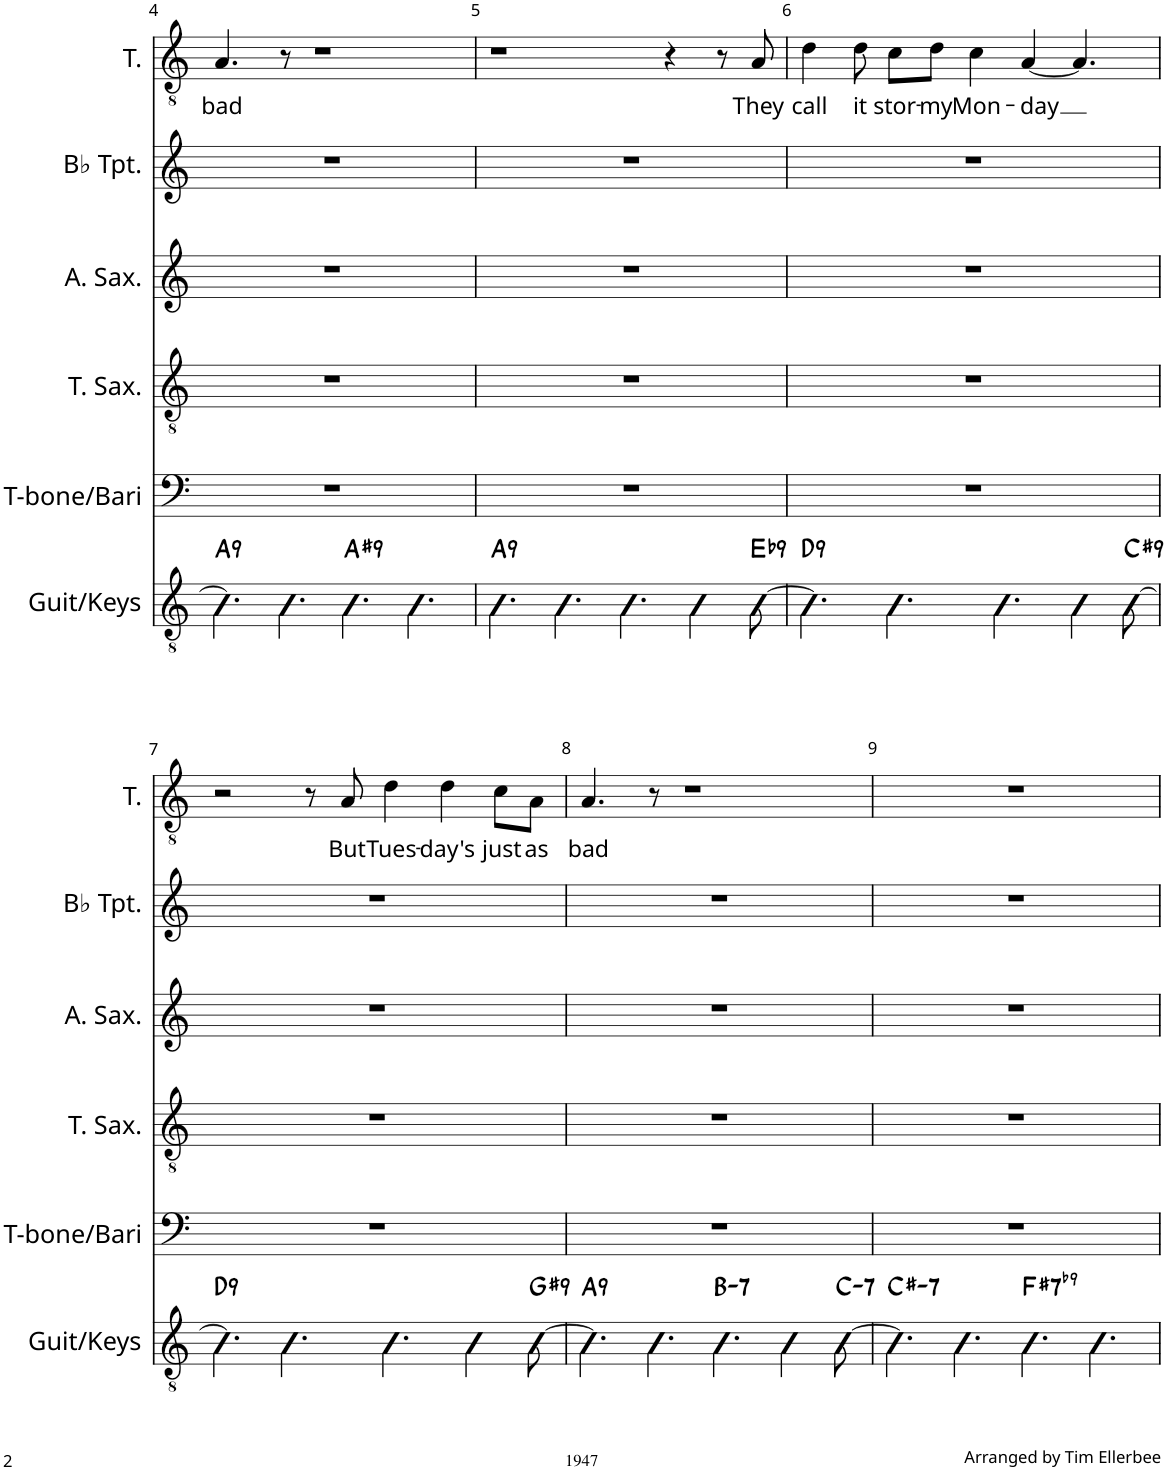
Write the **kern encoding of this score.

**kern	**harte	**kern	**kern	**kern	**kern	**kern	**text
*part6	*part6	*part5	*part4	*part3	*part2	*part1	*part1
*staff6	*	*staff5	*staff4	*staff3	*staff2	*staff1	*staff1
*I"Guit/Keys	*	*I"T-bone/Bari	*I"Tenor Saxophone	*I"Alto Saxophone	*I"Bb Trumpet	*I"Tenor	*
*I'Guit/Keys	*	*I'T-bone/Bari	*I'T. Sax.	*I'A. Sax.	*I'Bb Tpt.	*I'T.	*
!!LO:PB:g=z
*clefGv2	*	*clefF4	*clefGv2	*clefG2	*clefG2	*clefGv2	*
*	*	*ITrd12c21	*ITrd8c14	*ITrd5c9	*ITrd1c2	*ITrd1c2	*
*k[]	*	*k[]	*k[]	*k[]	*k[]	*k[]	*
*M12/8	*	*M12/8	*M12/8	*M12/8	*M12/8	*M12/8	*
=4	=4	=4	=4	=4	=4	=4	=4
!	!LO:H:kt=9	!	!	!	!	!	!LO:LY:b
4.B\]	A:9	1.r	1.r	1.r	1.r	4.A/	bad
4.B\	.	.	.	.	.	8r	.
.	.	.	.	.	.	1r	.
!	!LO:H:kt=9	!	!	!	!	!	!
4.Bn\	A#:9	.	.	.	.	.	.
4.B\	.	.	.	.	.	.	.
=5	=5	=5	=5	=5	=5	=5	=5
!	!LO:H:kt=9	!	!	!	!	!	!
4.B\	A:9	1.r	1.r	1.r	1.r	1r	.
4.B\	.	.	.	.	.	.	.
4.B\	.	.	.	.	.	.	.
.	.	.	.	.	.	4r	.
!	!LO:H:kt=N.C.	!	!	!	!	!	!
4B\	N	.	.	.	.	.	.
.	.	.	.	.	.	8r	.
!	!LO:H:kt=9	!	!	!	!	!	!LO:LY:b
[8Bn\	Eb:9	.	.	.	.	8A/	They
=6	=6	=6	=6	=6	=6	=6	=6
!	!LO:H:kt=9	!	!	!	!	!	!LO:LY:b
4.B\]	D:9	1.r	1.r	1.r	1.r	4d\	call
!	!	!	!	!	!	!	!LO:LY:b
.	.	.	.	.	.	8d\	it
!	!	!	!	!	!	!	!LO:LY:b
4.B\	.	.	.	.	.	8c\L	stor-
!	!	!	!	!	!	!	!LO:LY:b
.	.	.	.	.	.	8d\J	-my
!	!	!	!	!	!	!	!LO:LY:b
.	.	.	.	.	.	4c\	Mon-
4.B\	.	.	.	.	.	.	.
!	!	!	!	!	!	!	!LO:LY:b
.	.	.	.	.	.	[4A/	-day
4B\	.	.	.	.	.	4.A/]	.
!	!LO:H:kt=9	!	!	!	!	!	!
[8B\	C#:9	.	.	.	.	.	.
!!LO:LB:g=z
=7	=7	=7	=7	=7	=7	=7	=7
!	!LO:H:kt=9	!	!	!	!	!	!
4.B\]	D:9	1.r	1.r	1.r	1.r	2r	.
4.B\	.	.	.	.	.	.	.
.	.	.	.	.	.	8r	.
!	!	!	!	!	!	!	!LO:LY:b
.	.	.	.	.	.	8A/	But
!	!	!	!	!	!	!	!LO:LY:b
4.B\	.	.	.	.	.	4d\	Tues-
!	!	!	!	!	!	!	!LO:LY:b
.	.	.	.	.	.	4d\	-day's
4B\	.	.	.	.	.	.	.
!	!	!	!	!	!	!	!LO:LY:b
.	.	.	.	.	.	8c\L	just
!	!LO:H:kt=9	!	!	!	!	!	!LO:LY:b
[8Bn\	G#:9	.	.	.	.	8A\J	as
=8	=8	=8	=8	=8	=8	=8	=8
!	!LO:H:kt=9	!	!	!	!	!	!LO:LY:b
4.B\]	A:9	1.r	1.r	1.r	1.r	4.A/	bad
4.B\	.	.	.	.	.	8r	.
.	.	.	.	.	.	1r	.
!	!LO:H:kt=7	!	!	!	!	!	!
4.B\	B:min7	.	.	.	.	.	.
4B\	.	.	.	.	.	.	.
!	!LO:H:kt=7	!	!	!	!	!	!
[8Bn\	C:min7	.	.	.	.	.	.
=9	=9	=9	=9	=9	=9	=9	=9
!	!LO:H:kt=7	!	!	!	!	!	!
4.B\]	C#:min7	1.r	1.r	1.r	1.r	1.r	.
4.B\	.	.	.	.	.	.	.
!	!LO:H:kt=7	!	!	!	!	!	!
4.B\	F#:7(b9)	.	.	.	.	.	.
4.B\	.	.	.	.	.	.	.
=	=	=	=	=	=	=	=
*-	*-	*-	*-	*-	*-	*-	*-
